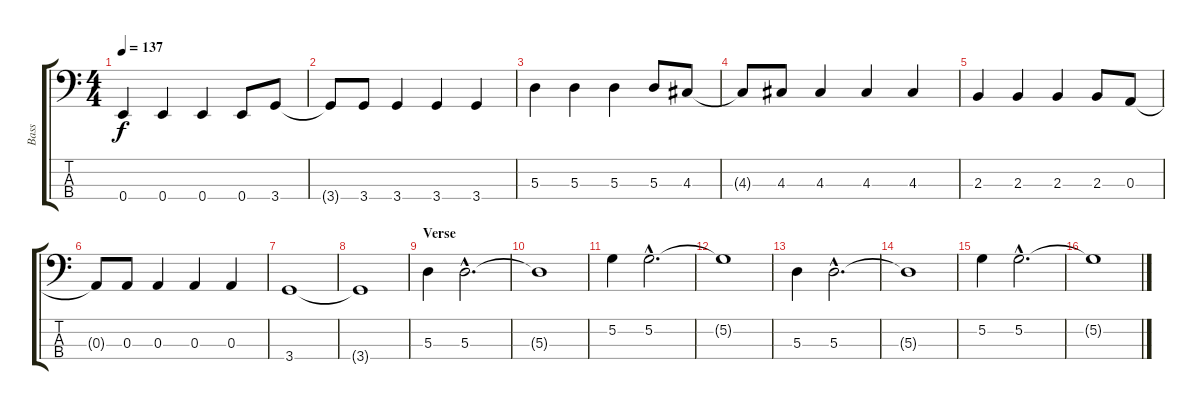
\track ("Bass" "Bass") {instrument electricbassfinger}
\staff {score tabs}
\tuning (G2 D2 A1 E1) {hide}
\ts (4 4)
\tempo 137
\clef f4
\ks c
0.4.4{dy f} 0.4.4 0.4.4 0.4.8 3.4.8 |
3.4{t}.8 3.4.8 3.4.4 3.4.4 3.4.4 |
5.3.4 5.3.4 5.3.4 5.3.8 4.3.8 |
4.3{t}.8 4.3.8 4.3.4 4.3.4 4.3.4 |
2.3.4 2.3.4 2.3.4 2.3.8 0.3.8 |
0.3{t}.8 0.3.8 0.3.4 0.3.4 0.3.4 |
3.4.1 |
3.4{t}.1 |
\section ("" "Verse")
5.3.4 5.3{hac}.2{d} |
5.3{t}.1 |
5.2.4 5.2{hac}.2{d} |
5.2{t}.1 |
5.3.4 5.3{hac}.2{d} |
5.3{t}.1 |
5.2.4 5.2{hac}.2{d} |
5.2{t}.1
